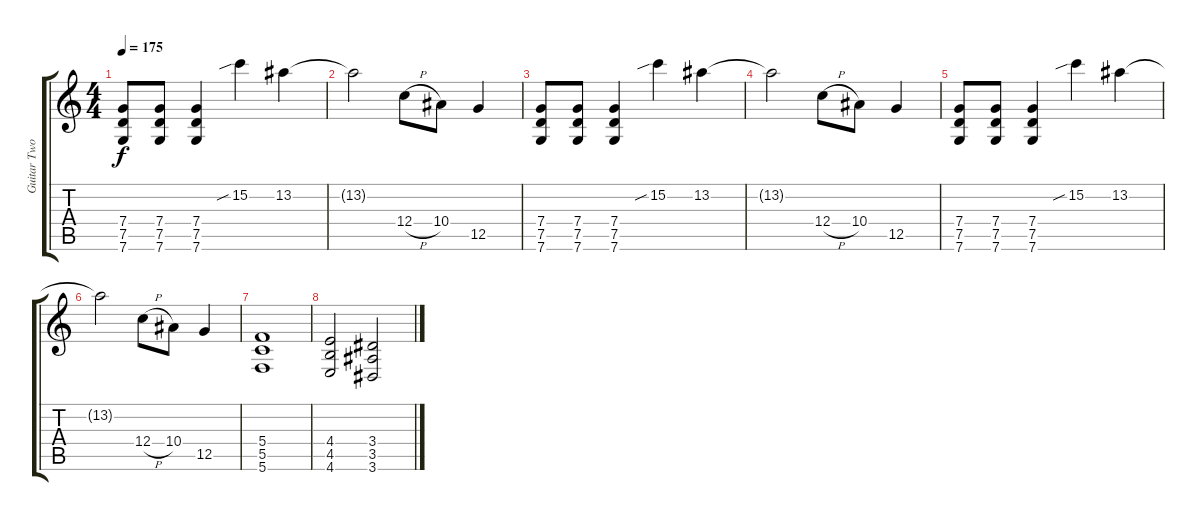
\track ("Guitar Two" "Guitar Two") {instrument overdrivenguitar}
\staff {score tabs}
\tuning (D4 A3 F3 C3 G2 C2) {hide}
\ts (4 4)
\tempo 175
\clef g2
\ks c
(7.4 7.5 7.6).8{dy f} (7.4 7.5 7.6).8 (7.4 7.5 7.6).4 15.2{sib}.4 13.2.4 |
13.2{t}.2 12.4{h}.8 10.4.8 12.5.4 |
(7.4 7.5 7.6).8 (7.4 7.5 7.6).8 (7.4 7.5 7.6).4 15.2{sib}.4 13.2.4 |
13.2{t}.2 12.4{h}.8 10.4.8 12.5.4 |
(7.4 7.5 7.6).8 (7.4 7.5 7.6).8 (7.4 7.5 7.6).4 15.2{sib}.4 13.2.4 |
13.2{t}.2 12.4{h}.8 10.4.8 12.5.4 |
(5.4 5.5 5.6).1 |
(4.4 4.5 4.6).2 (3.4 3.5 3.6).2
